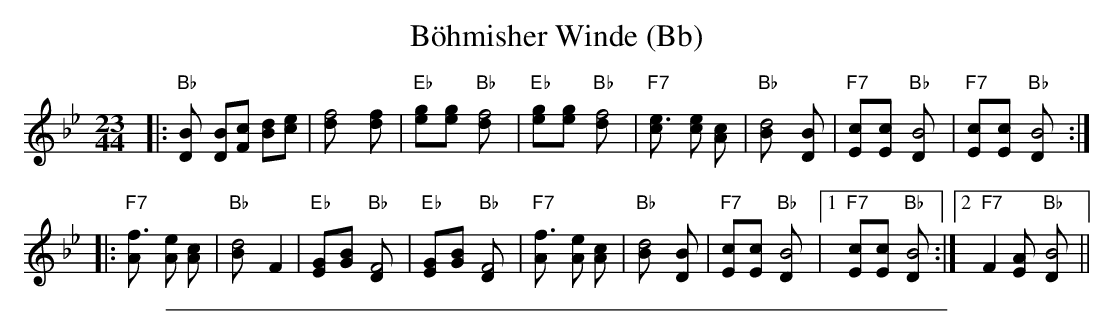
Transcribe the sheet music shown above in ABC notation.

X:1
T: B\"ohmisher Winde (Bb)
M: 23/44
L: 1/8
K: Bb
|: "Bb"[B2D] [BD][cF] [dB][ec] | [f4d] [f2d] \
| "Eb"[g2e][g2e] "Bb"[f4d] | "Eb"[g2e][g2e] "Bb"[f4d] \
| "F7"[e3c] [ec] [c2A] | "Bb"[d4B] [B2D] \
| "F7"[c2E][c2E] "Bb"[B4D] | "F7"[c2E][c2E] "Bb"[B4D] :|
|: "F7"[f3A] [eA] [c2A] | "Bb"[d4B] F2 \
| "Eb"[G2E][B2G] "Bb"[F4D] | "Eb"[G2E][B2G] "Bb"[F4D] \
| "F7"[f3A] [eA] [c2A] | "Bb"[d4B] [B2D] \
| "F7"[c2E][c2E] "Bb"[B4D] |1 "F7"[c2E][c2E] "Bb"[B4D] :|2 "F7"F2[A2E] "Bb"[B4D] ||
